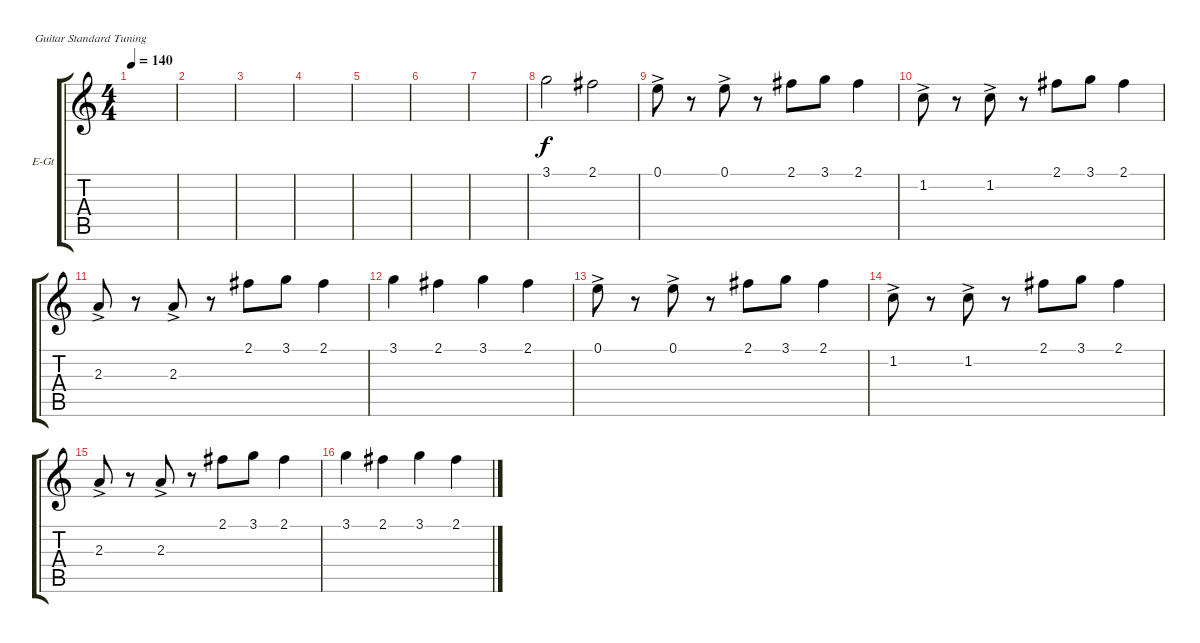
\defaultSystemsLayout 4
\bracketExtendMode groupsimilarinstruments
\firstSystemTrackNameOrientation horizontal
\otherSystemsTrackNameOrientation horizontal
\track ("Electric Guitar (Drive)" "E-Gt") {instrument overdrivenguitar}
\staff {score tabs}
\tuning (E4 B3 G3 D3 A2 E2)
\ts (4 4)
\tempo 140
\clef g2
\ks c
|
|
|
|
|
|
|
3.1.2 2.1.2 |
0.1{ac}.8 r.8 0.1{ac}.8 r.8 2.1.8 3.1.8 2.1.4 |
1.2{ac}.8 r.8 1.2{ac}.8 r.8 2.1.8 3.1.8 2.1.4 |
2.3{ac}.8 r.8 2.3{ac}.8 r.8 2.1.8 3.1.8 2.1.4 |
3.1.4 2.1.4 3.1.4 2.1.4 |
0.1{ac}.8 r.8 0.1{ac}.8 r.8 2.1.8 3.1.8 2.1.4 |
1.2{ac}.8 r.8 1.2{ac}.8 r.8 2.1.8 3.1.8 2.1.4 |
2.3{ac}.8 r.8 2.3{ac}.8 r.8 2.1.8 3.1.8 2.1.4 |
3.1.4 2.1.4 3.1.4 2.1.4
